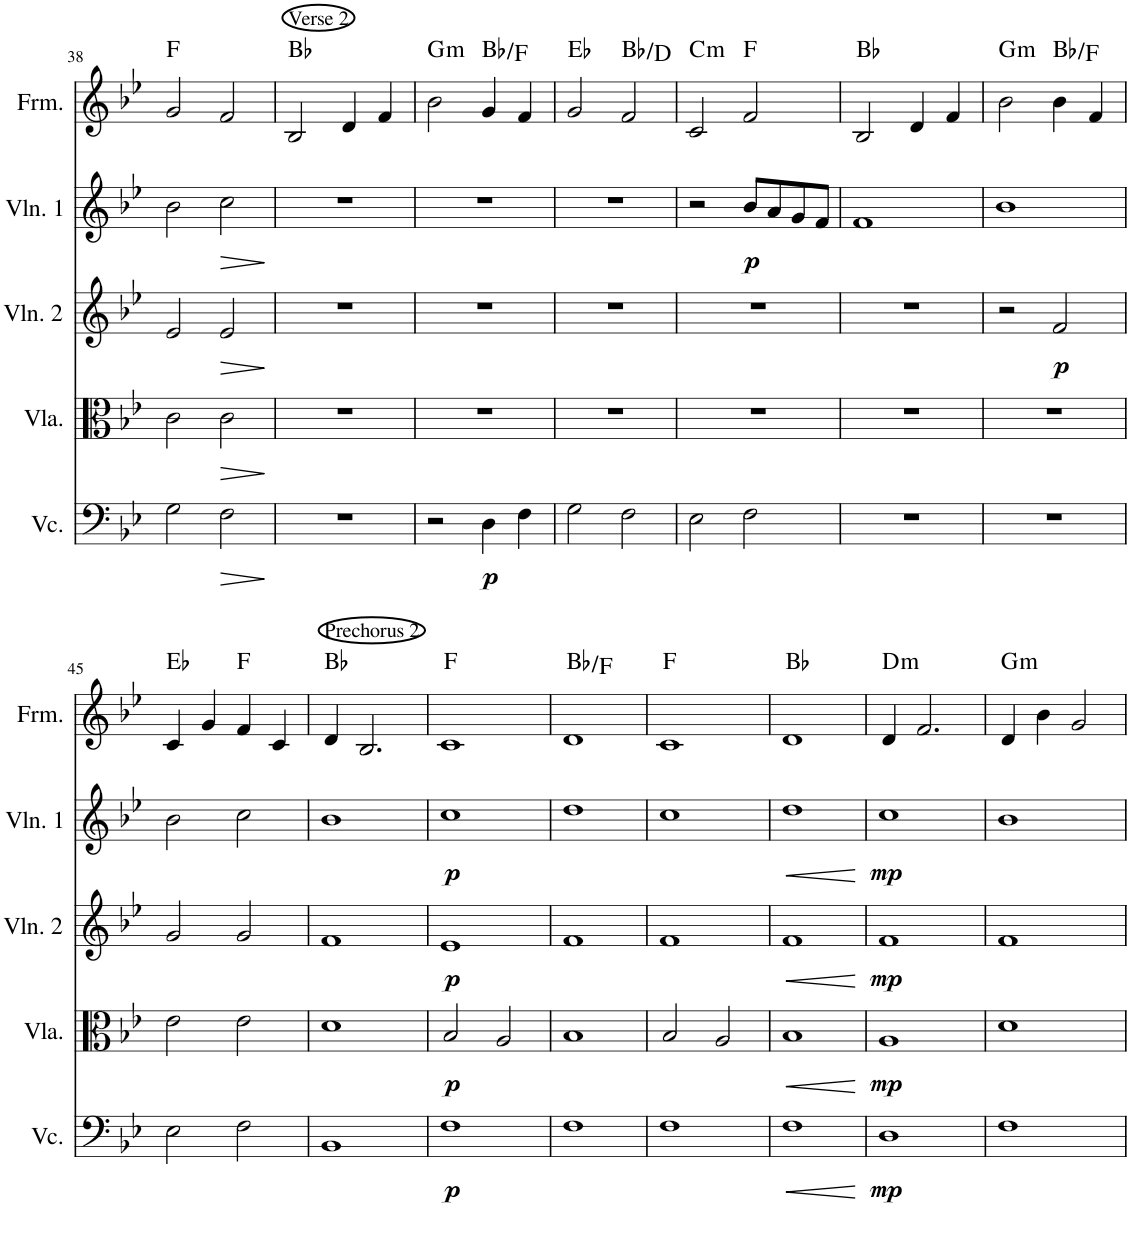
**kern	**dynam	**kern	**dynam	**kern	**dynam	**kern	**dynam	**kern	**harte
*part5	*part5	*part4	*part4	*part3	*part3	*part2	*part2	*part1	*part1
*staff5	*staff5	*staff4	*staff4	*staff3	*staff3	*staff2	*staff2	*staff1	*
*I"Violoncello	*	*I"Viola	*	*I"Violin 2	*	*I"Violin 1	*	*I"Form	*
*I'Vc.	*	*I'Vla.	*	*I'Vln. 2	*	*I'Vln. 1	*	*I'Frm.	*
!!LO:PB:g=z
*clefF4	*	*clefC3	*	*clefG2	*	*clefG2	*	*clefG2	*
*k[b-e-]	*	*k[b-e-]	*	*k[b-e-]	*	*k[b-e-]	*	*k[b-e-]	*
*M4/4	*	*M4/4	*	*M4/4	*	*M4/4	*	*M4/4	*
=38	=38	=38	=38	=38	=38	=38	=38	=38	=38
2G\	.	2c\	.	2e-/	.	2b-\	.	2g/	F:maj
!	!LO:HP:b	!	!LO:HP:b	!	!LO:HP:b	!	!LO:HP:b	!	!
2F\	>	2c\	>	2e-/	>	2cc\	>	2f/	.
.	]	.	]	.	]	.	]	.	.
=39	=39	=39	=39	=39	=39	=39	=39	=39	=39
!	!	!	!	!	!	!	!	!LO:TX:a:t=Verse 2	!
1r	.	1r	.	1r	.	1r	.	2B-/	Bb:maj
.	.	.	.	.	.	.	.	4d/	.
.	.	.	.	.	.	.	.	4f/	.
=40	=40	=40	=40	=40	=40	=40	=40	=40	=40
!	!	!	!	!	!	!	!	!	!LO:H:kt=m
2r	.	1r	.	1r	.	1r	.	2b-\	G:min
!	!LO:DY:b	!	!	!	!	!	!	!	!
4D\	p	.	.	.	.	.	.	4g/	Bb:maj/5
4F\	.	.	.	.	.	.	.	4f/	.
=41	=41	=41	=41	=41	=41	=41	=41	=41	=41
2G\	.	1r	.	1r	.	1r	.	2g/	Eb:maj
2F\	.	.	.	.	.	.	.	2f/	Bb:maj/3
=42	=42	=42	=42	=42	=42	=42	=42	=42	=42
!	!	!	!	!	!	!	!	!	!LO:H:kt=m
2E-\	.	1r	.	1r	.	2r	.	2c/	C:min
!	!	!	!	!	!	!	!LO:DY:b	!	!
2F\	.	.	.	.	.	8b-/L	p	2f/	F:maj
.	.	.	.	.	.	8a/	.	.	.
.	.	.	.	.	.	8g/	.	.	.
.	.	.	.	.	.	8f/J	.	.	.
=43	=43	=43	=43	=43	=43	=43	=43	=43	=43
1r	.	1r	.	1r	.	1f	.	2B-/	Bb:maj
.	.	.	.	.	.	.	.	4d/	.
.	.	.	.	.	.	.	.	4f/	.
=44	=44	=44	=44	=44	=44	=44	=44	=44	=44
!	!	!	!	!	!	!	!	!	!LO:H:kt=m
1r	.	1r	.	2r	.	1b-	.	2b-\	G:min
!	!	!	!	!	!LO:DY:b	!	!	!	!
.	.	.	.	2f/	p	.	.	4b-\	Bb:maj/5
.	.	.	.	.	.	.	.	4f/	.
!!LO:LB:g=z
=45	=45	=45	=45	=45	=45	=45	=45	=45	=45
2E-\	.	2e-\	.	2g/	.	2b-\	.	4c/	Eb:maj
.	.	.	.	.	.	.	.	4g/	.
2F\	.	2e-\	.	2g/	.	2cc\	.	4f/	F:maj
.	.	.	.	.	.	.	.	4c/	.
=46	=46	=46	=46	=46	=46	=46	=46	=46	=46
!	!	!	!	!	!	!	!	!LO:TX:a:t=Prechorus 2	!
1BB-	.	1d	.	1f	.	1b-	.	4d/	Bb:maj
.	.	.	.	.	.	.	.	2.B-/	.
=47	=47	=47	=47	=47	=47	=47	=47	=47	=47
!	!LO:DY:b	!	!LO:DY:b	!	!LO:DY:b	!	!LO:DY:b	!	!
1F	p	2B-/	p	1e-	p	1cc	p	1c	F:maj
.	.	2A/	.	.	.	.	.	.	.
=48	=48	=48	=48	=48	=48	=48	=48	=48	=48
1F	.	1B-	.	1f	.	1dd	.	1d	Bb:maj/5
=49	=49	=49	=49	=49	=49	=49	=49	=49	=49
1F	.	2B-/	.	1f	.	1cc	.	1c	F:maj
.	.	2A/	.	.	.	.	.	.	.
=50	=50	=50	=50	=50	=50	=50	=50	=50	=50
!	!LO:HP:b	!	!LO:HP:b	!	!LO:HP:b	!	!LO:HP:b	!	!
1F	<	1B-	<	1f	<	1dd	<	1d	Bb:maj
.	[	.	[	.	[	.	[	.	.
=51	=51	=51	=51	=51	=51	=51	=51	=51	=51
!	!LO:DY:b	!	!LO:DY:b	!	!LO:DY:b	!	!LO:DY:b	!	!LO:H:kt=m
1D	mp	1A	mp	1f	mp	1cc	mp	4d/	D:min
.	.	.	.	.	.	.	.	2.f/	.
=52	=52	=52	=52	=52	=52	=52	=52	=52	=52
!	!	!	!	!	!	!	!	!	!LO:H:kt=m
1F	.	1d	.	1f	.	1b-	.	4d/	G:min
.	.	.	.	.	.	.	.	4b-\	.
.	.	.	.	.	.	.	.	2g/	.
=	=	=	=	=	=	=	=	=	=
*-	*-	*-	*-	*-	*-	*-	*-	*-	*-
